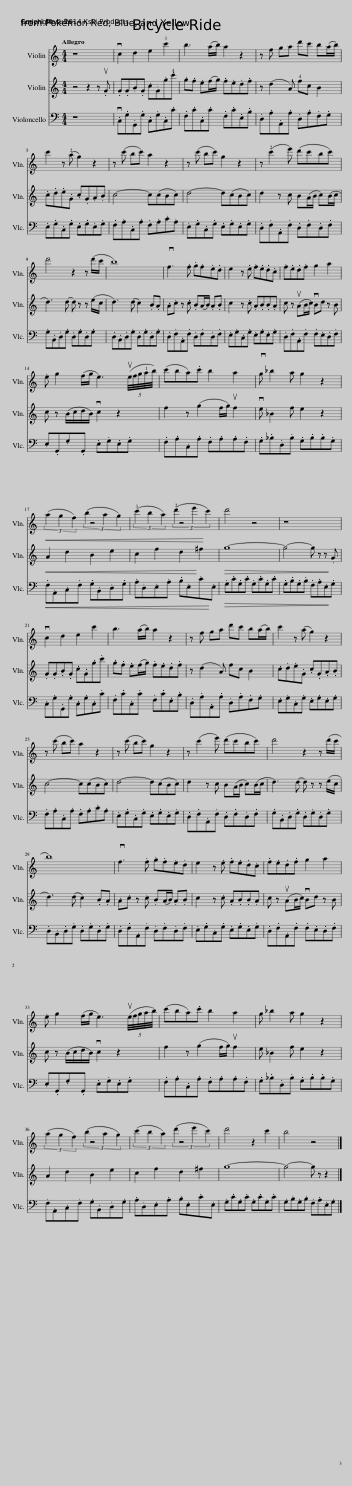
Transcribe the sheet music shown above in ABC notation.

X:1
%%score 1 2 3
L:1/8
Q:1/4=132
M:4/4
I:linebreak $
K:C
V:1 treble
V:2 treble
V:3 bass
V:1
 z8 | vc2 d2 e2 !3!c'2 | b3 (a/b/) a2 z2 | z f ga d'c' b(a/b/) |$ c'2 z (!2!a g2) z2 | %5
 z (c' bc') a2 z2 | z (c' bc') g2 z2 | z (!2!c'2 e') (d'c'bc') |$ d'4 z2 z (d'/c'/ | b8) | %10
 vf3 .f .g.f.e.d | e2 z .e .f.e.d.c | .f.e.d.f g2 a2 |$ .e g2 (f/g/ e3) (5:4:5(ue/4f/4g/4!1!a/4b/4) | (c'ba).c' b2 a2 | %15
 vg _b2 a g2 z2 |$!<(! (3(a2 g2 f2) (3([ba]2 a127/64 g2) | (3(!3!c'2 b2 a2) (3(!2![d'e']2 e'127/64!<)! c'2) | d'4 z4 | z8 |$ %20
 vc2 d2 e2 c'2 | b3 (a/b/) a2 z2 | z f ga d'c' b(a/b/) | c'2 z (a g2) z2 |$ z (c' bc') a2 z2 | %25
 z (c' bc') g2 z2 | z (c'2 e') (d'c'bc') | d'4 z2 z (d'/c'/ |$ b8) | vf3 .f .g.f.e.d | %30
 e2 z .e .f.e.d.c | .f.e.d.f g2 a2 |$ .e g2 (f/g/ e3) (5:4:5(ue/4f/4g/4a/4b/4) | (c'ba).c' b2 a2 | g _b2 a g2 z2 |$ %35
 (3(a2 g2 f2) (3([ba]2 a127/64 g2) | (3(c'2 b2 a2) (3([d'e']2 e'127/64 c'2) | d'4 z2 c'2 | b4 z4 |] %39
V:2
 z4 z2 z .uG | .G.G.B.G .c.G.g.!4!c' | .g.f .e(f/g/) .f.e.d.f | z (d2 A) !4!fc B2 |$ .c.d.e.G .c.G.A.B | %5
 c4- c(cBc) | d4- d(cBc) | d2 z c B(A/B/ c)(B/c/ |$ d3) d- d z z (e/c/ | d3) (d c2) .B.A | %10
 .A.c z .c .B(A/B/) .A.B | c2 z .c .A.B.B.A | c z (uAB/c/) vBd z B |$ c z (B/c/d/B/) vc2 z2 | f2 z (g2 f/g/) uf2 | %15
 ve _B2 f e2 z2 |$!<(! A2 d2 B2 e2 | c2 f2 d2!<)! ^f2 |!>(! g8- | g4- g z z!>)! .G |$ %20
 .G.G.B.G .c.G.g.c' | .g.f .e(f/g/) .f.e.d.f | z (d2 A) fc B2 | .c.d.e.G .c.G.A.B |$ c4- c(cBc) | %25
 d4- d(cBc) | d2 z c B(A/B/ c)(B/c/ | d3) d- d z z (e/c/ |$ d3) (d c2) .B.A | .A.c z .c .B(A/B/) .A.B | %30
 c2 z .c .A.B.B.A | c z (uAB/c/) vBd z B |$ c z (B/c/d/B/) vc2 z2 | f2 z (g2 f/g/) uf2 | e _B2 f e2 z2 |$ %35
 A2 d2 B2 e2 | c2 f2 d2 ^f2 | g8- | g4- g z z2 |] %39
V:3
 z8 | .vC,.G,.G,,.G, .C,.G,.C,.C | .F,.C.C,.C .F,.C.E,.B, | .D,.A,.A,,.A, .D,.A,.F,.G, |$ .E,.G,.C,.G, .E,.G,.E,.G, | %5
 .F,.A,.C,.A, .F,.A,.C.A, | .E,.G,.C,.G, .E,.G,.E,.G, | .D,.F,.A,,.F, .D,.F,.D,.F, |$ .G,.B,,.D,.G, .D,.G,.D,.G, | .D,.B,,.D,.G, .D,.G,.D,.G, | %10
 .D,.F,.A,,.F, .D,.F,.D,.F, | .E,.G,.C,.G, .E,.G,.E,.G, | .D,.F,.A,,.F, .F,.E,.D,.F, |$ .E,.G,,.G,.G,, .E,.G,.E,.G, | .F,.A,.C,.A, .F,.A,.A,.F, | %15
 .G,._B,.D,.B, .G,.B,.B,.G, |$!<(! .F,.A,,.C,.F, .G,.B,,.D,.G, | .A,.D,.E,.A, .B,.E,.C!<)!.E, |!>(! .G,.C.G,.C .G,.C.G,.C | .G,.B,.G,.B, .F,.A,.E,!>)!.G, |$ %20
 .C,.G,.G,,.G, .C,.G,.C,.C | .F,.C.C,.C .F,.C.E,.B, | .D,.A,.A,,.A, .D,.A,.F,.G, | .E,.G,.C,.G, .E,.G,.E,.G, |$ .F,.A,.C,.A, .F,.A,.C.A, | %25
 .E,.G,.C,.G, .E,.G,.E,.G, | .D,.F,.A,,.F, .D,.F,.D,.F, | .G,.B,,.D,.G, .D,.G,.D,.G, |$ .D,.B,,.D,.G, .D,.G,.D,.G, | .D,.F,.A,,.F, .D,.F,.D,.F, | %30
 .E,.G,.C,.G, .E,.G,.E,.G, | .D,.F,.A,,.F, .F,.E,.D,.F, |$ .E,.G,,.G,.G,, .E,.G,.E,.G, | .F,.A,.C,.A, .F,.A,.A,.F, | .G,._B,.D,.B, .G,.B,.B,.G, |$ %35
 .F,.A,,.C,.F, .G,.B,,.D,.G, | .A,.D,.E,.A, .B,.E,.C.E, | .G,.C.G,.C .G,.C.G,.C | .G,.B,.G,.B, .F,.A,.E,.G, |] %39
